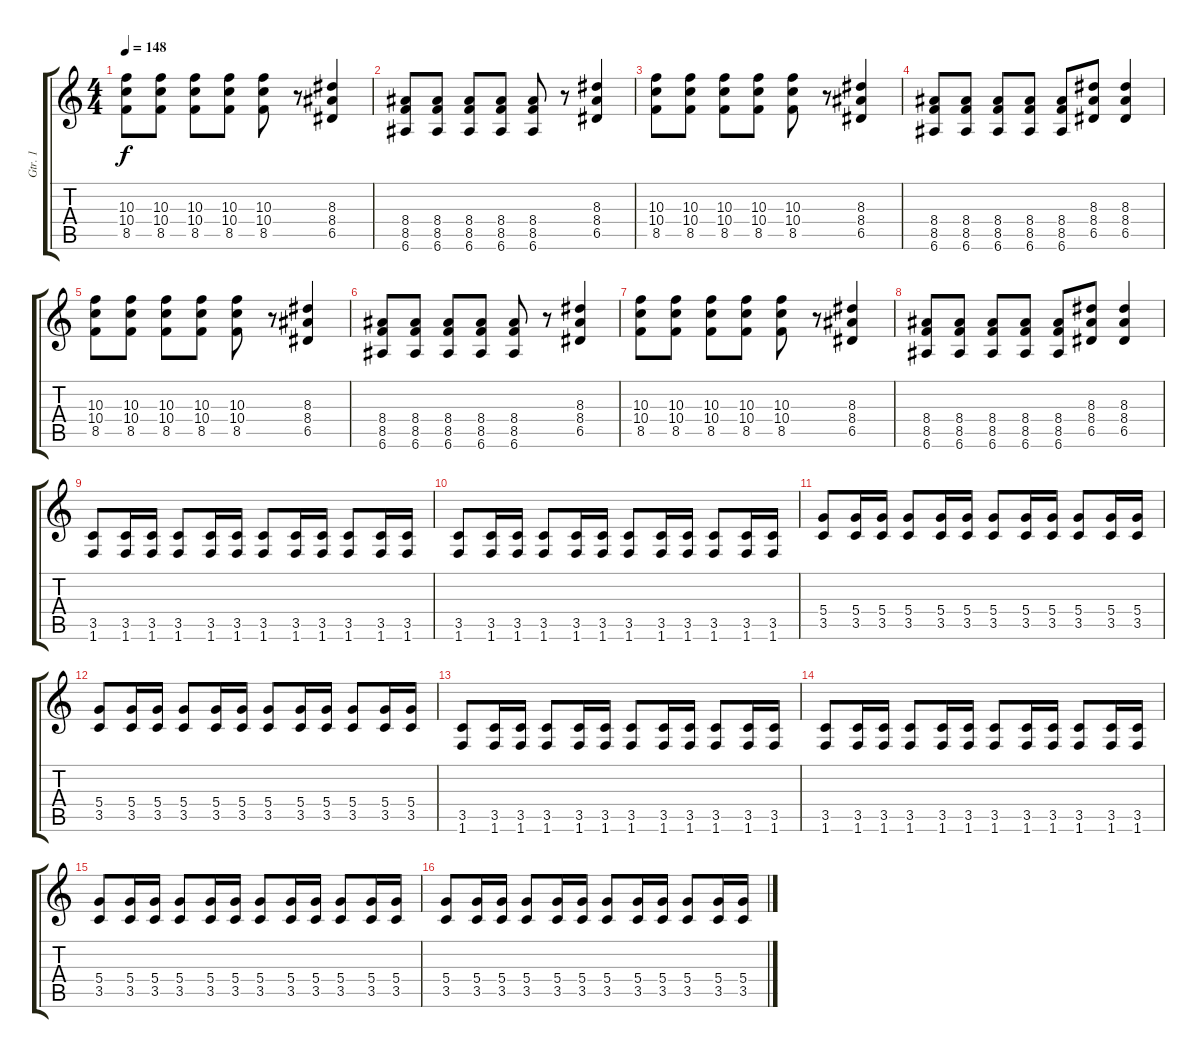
\track ("Gtr. 1" "Gtr. 1") {instrument distortionguitar}
\staff {score tabs}
\tuning (E4 B3 G3 D3 A2 E2) {hide}
\ts (4 4)
\tempo 148
\clef g2
\ks c
(10.3 10.4 8.5).8{dy f instrument distortionguitar} (10.3 10.4 8.5).8 (10.3 10.4 8.5).8 (10.3 10.4 8.5).8 (10.3 10.4 8.5).8 r.8 (8.3 8.4 6.5).4 |
(8.4 8.5 6.6).8 (8.4 8.5 6.6).8 (8.4 8.5 6.6).8 (8.4 8.5 6.6).8 (8.4 8.5 6.6).8 r.8 (8.3 8.4 6.5).4 |
(10.3 10.4 8.5).8 (10.3 10.4 8.5).8 (10.3 10.4 8.5).8 (10.3 10.4 8.5).8 (10.3 10.4 8.5).8 r.8 (8.3 8.4 6.5).4 |
(8.4 8.5 6.6).8 (8.4 8.5 6.6).8 (8.4 8.5 6.6).8 (8.4 8.5 6.6).8 (8.4 8.5 6.6).8 (8.3 8.4 6.5).8 (8.3 8.4 6.5).4 |
(10.3 10.4 8.5).8 (10.3 10.4 8.5).8 (10.3 10.4 8.5).8 (10.3 10.4 8.5).8 (10.3 10.4 8.5).8 r.8 (8.3 8.4 6.5).4 |
(8.4 8.5 6.6).8 (8.4 8.5 6.6).8 (8.4 8.5 6.6).8 (8.4 8.5 6.6).8 (8.4 8.5 6.6).8 r.8 (8.3 8.4 6.5).4 |
(10.3 10.4 8.5).8 (10.3 10.4 8.5).8 (10.3 10.4 8.5).8 (10.3 10.4 8.5).8 (10.3 10.4 8.5).8 r.8 (8.3 8.4 6.5).4 |
(8.4 8.5 6.6).8 (8.4 8.5 6.6).8 (8.4 8.5 6.6).8 (8.4 8.5 6.6).8 (8.4 8.5 6.6).8 (8.3 8.4 6.5).8 (8.3 8.4 6.5).4 |
(3.5 1.6).8{instrument electricguitarmuted} (3.5 1.6).16 (3.5 1.6).16 (3.5 1.6).8 (3.5 1.6).16 (3.5 1.6).16 (3.5 1.6).8 (3.5 1.6).16 (3.5 1.6).16 (3.5 1.6).8 (3.5 1.6).16 (3.5 1.6).16 |
(3.5 1.6).8 (3.5 1.6).16 (3.5 1.6).16 (3.5 1.6).8 (3.5 1.6).16 (3.5 1.6).16 (3.5 1.6).8 (3.5 1.6).16 (3.5 1.6).16 (3.5 1.6).8 (3.5 1.6).16 (3.5 1.6).16 |
(5.4 3.5).8 (5.4 3.5).16 (5.4 3.5).16 (5.4 3.5).8 (5.4 3.5).16 (5.4 3.5).16 (5.4 3.5).8 (5.4 3.5).16 (5.4 3.5).16 (5.4 3.5).8 (5.4 3.5).16 (5.4 3.5).16 |
(5.4 3.5).8 (5.4 3.5).16 (5.4 3.5).16 (5.4 3.5).8 (5.4 3.5).16 (5.4 3.5).16 (5.4 3.5).8 (5.4 3.5).16 (5.4 3.5).16 (5.4 3.5).8 (5.4 3.5).16 (5.4 3.5).16 |
(3.5 1.6).8 (3.5 1.6).16 (3.5 1.6).16 (3.5 1.6).8 (3.5 1.6).16 (3.5 1.6).16 (3.5 1.6).8 (3.5 1.6).16 (3.5 1.6).16 (3.5 1.6).8 (3.5 1.6).16 (3.5 1.6).16 |
(3.5 1.6).8 (3.5 1.6).16 (3.5 1.6).16 (3.5 1.6).8 (3.5 1.6).16 (3.5 1.6).16 (3.5 1.6).8 (3.5 1.6).16 (3.5 1.6).16 (3.5 1.6).8 (3.5 1.6).16 (3.5 1.6).16 |
(5.4 3.5).8 (5.4 3.5).16 (5.4 3.5).16 (5.4 3.5).8 (5.4 3.5).16 (5.4 3.5).16 (5.4 3.5).8 (5.4 3.5).16 (5.4 3.5).16 (5.4 3.5).8 (5.4 3.5).16 (5.4 3.5).16 |
(5.4 3.5).8 (5.4 3.5).16 (5.4 3.5).16 (5.4 3.5).8 (5.4 3.5).16 (5.4 3.5).16 (5.4 3.5).8 (5.4 3.5).16 (5.4 3.5).16 (5.4 3.5).8 (5.4 3.5).16 (5.4 3.5).16
